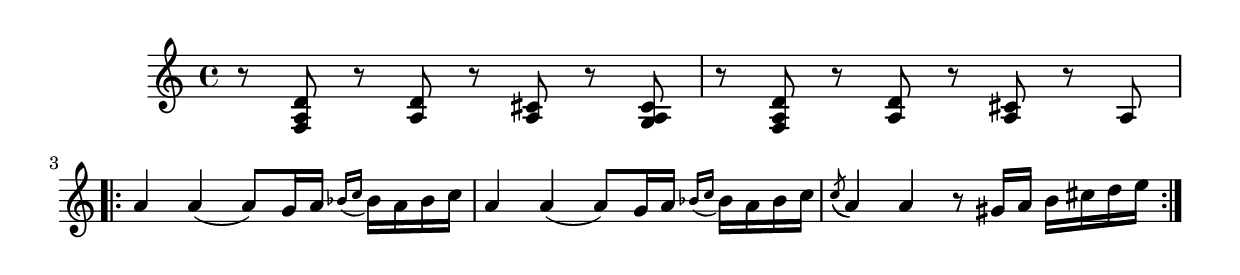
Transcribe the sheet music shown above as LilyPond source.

\relative {
  % starting at meas. 9
  r8 <f a d> r <a d> r <a cis> r <g a cis>
  r8 <f a d> r <a d> r <a cis> r a 
  \repeat volta 2 {
    a'4 a( a8) g16 a \grace { bes_( c } bes) a bes c
    a4 a( a8) g16 a \grace { bes_( c } bes) a bes c
    \acciaccatura c8( a4) a r8 gis16 a b cis d e
  }
}
